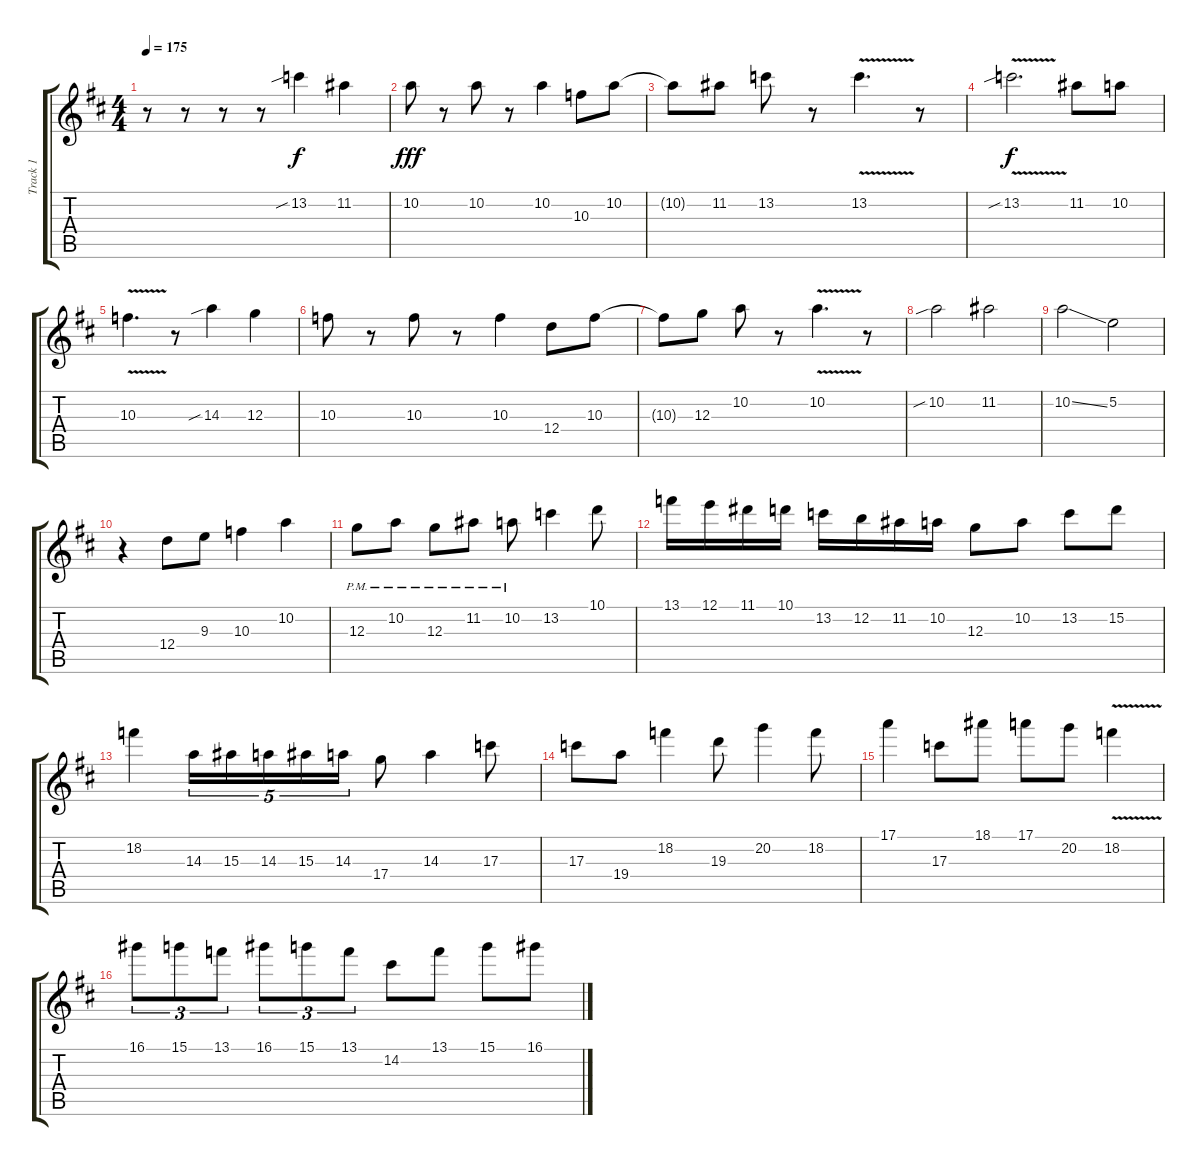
\track ("Track 1" "Track 1") {instrument distortionguitar}
\staff {score tabs}
\tuning (E4 B3 G3 D3 A2 E2) {hide}
\ts (4 4)
\tempo 175
\clef g2
\ks d
r.8{dy f} r.8 r.8 r.8 13.2{sib}.4 11.2.4 |
10.2.8{dy fff} r.8 10.2.8 r.8 10.2.4 10.3.8 10.2.8 |
10.2{t}.8 11.2.8 13.2.8 r.8 13.2{v}.4{d} r.8 |
13.2{v sib}.2{d dy f} 11.2.8 10.2.8 |
10.3{v}.4{d} r.8 14.3{sib}.4 12.3.4 |
10.3.8 r.8 10.3.8 r.8 10.3.4 12.4.8 10.3.8 |
10.3{t}.8 12.3.8 10.2.8 r.8 10.2{v}.4{d} r.8 |
10.2{sib}.2 11.2.2 |
10.2{ss}.2 5.2.2 |
r.4 12.4.8 9.3.8 10.3.4 10.2.4 |
12.3{pm}.8 10.2{pm}.8 12.3{pm}.8 11.2{pm}.8 10.2{pm}.8 13.2.4 10.1.8 |
13.1.16 12.1.16 11.1.16 10.1.16 13.2.16 12.2.16 11.2.16 10.2.16 12.3.8 10.2.8 13.2.8 15.2.8 |
18.2.4 14.3.16{tu (5 4)} 15.3.16{tu (5 4)} 14.3.16{tu (5 4)} 15.3.16{tu (5 4)} 14.3.16{tu (5 4)} 17.4.8 14.3.4 17.3.8 |
17.3.8 19.4.8 18.2.4 19.3.8 20.2.4 18.2.8 |
17.1.4 17.3.8 18.1.8 17.1.8 20.2.8 18.2{v}.4 |
16.1.8{tu (3 2)} 15.1.8{tu (3 2)} 13.1.8{tu (3 2)} 16.1.8{tu (3 2)} 15.1.8{tu (3 2)} 13.1.8{tu (3 2)} 14.2.8 13.1.8 15.1.8 16.1.8
